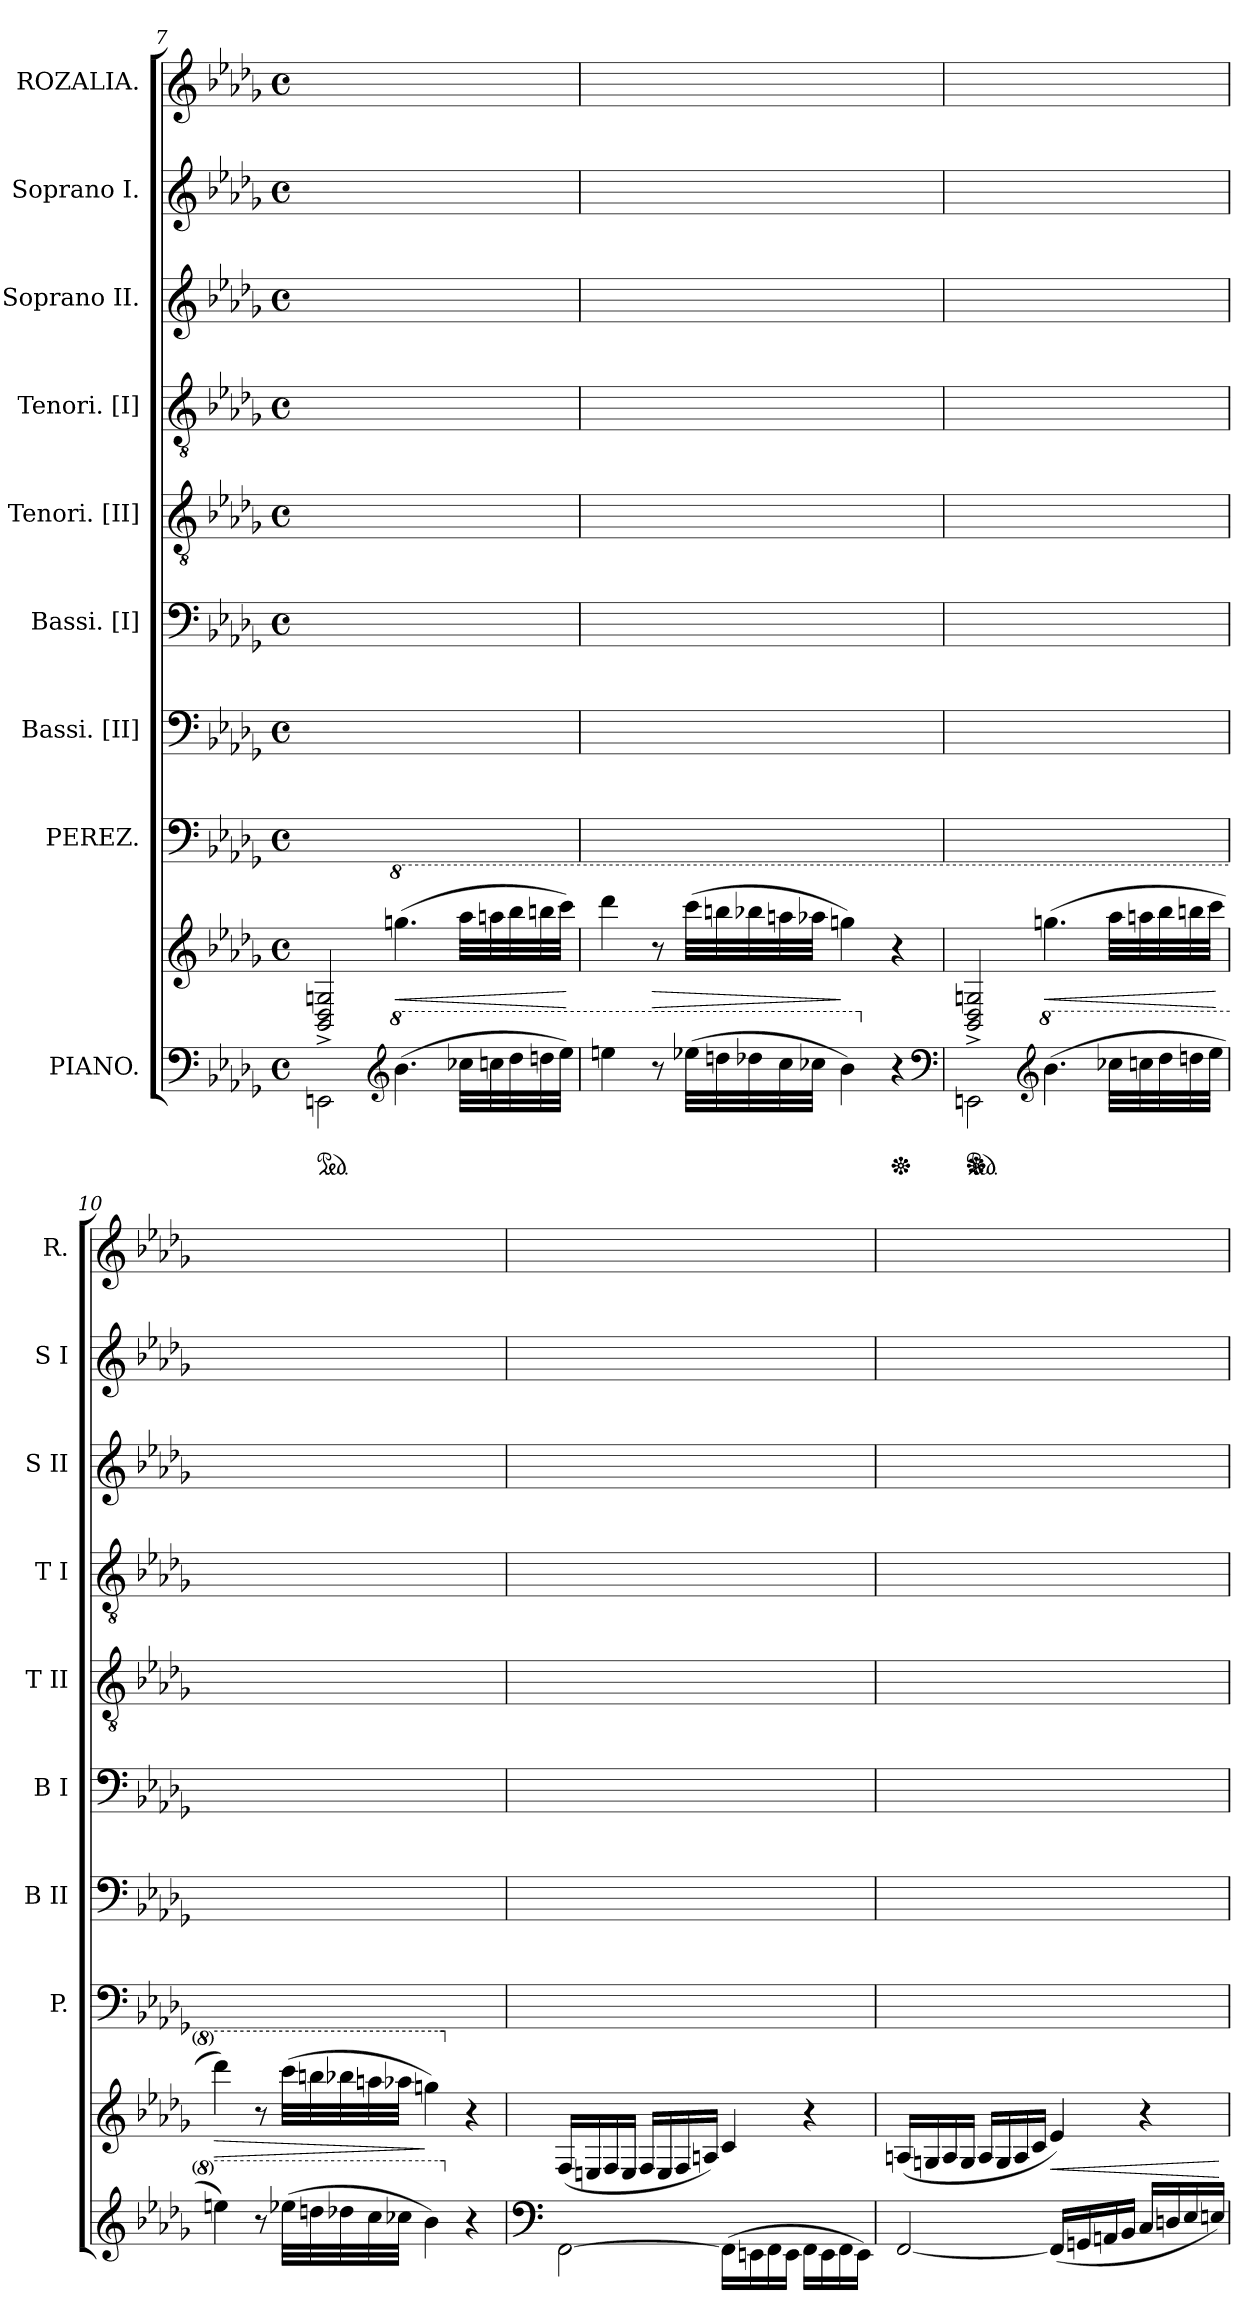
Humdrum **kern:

**kern	**kern	**dynam	**kern	**kern	**kern	**kern	**kern	**kern	**kern	**kern
*part9	*part9	*part9	*part8	*part7	*part6	*part5	*part4	*part3	*part2	*part1
*staff10	*staff9	*staff9/10	*staff8	*staff7	*staff6	*staff5	*staff4	*staff3	*staff2	*staff1
*I"PIANO.	*	*	*I"PEREZ.	*I"Bassi. [II]	*I"Bassi. [I]	*I"Tenori. [II]	*I"Tenori. [I]	*I"Soprano II.	*I"Soprano I.	*I"ROZALIA.
*	*	*	*I'P.	*I'B II	*I'B I	*I'T II	*I'T I	*I'S II	*I'S I	*I'R.
*clefF4	*clefG2	*	*clefF4	*clefF4	*clefF4	*clefGv2	*clefGv2	*clefG2	*clefG2	*clefG2
*k[b-e-a-d-g-]	*k[b-e-a-d-g-]	*	*k[b-e-a-d-g-]	*k[b-e-a-d-g-]	*k[b-e-a-d-g-]	*k[b-e-a-d-g-]	*k[b-e-a-d-g-]	*k[b-e-a-d-g-]	*k[b-e-a-d-g-]	*k[b-e-a-d-g-]
*b-:	*b-:	*	*b-:	*b-:	*b-:	*b-:	*b-:	*b-:	*b-:	*b-:
*M4/4	*M4/4	*	*M4/4	*M4/4	*M4/4	*M4/4	*M4/4	*M4/4	*M4/4	*M4/4
*met(c)	*met(c)	*	*met(c)	*met(c)	*met(c)	*met(c)	*met(c)	*met(c)	*met(c)	*met(c)
*ped	*	*	*	*	*	*	*	*	*	*
=7	=7	=7	=7	=7	=7	=7	=7	=7	=7	=7
2EEn\	2BB-^>/ 2D-^>/ 2Gn^>/	.	1ryy	1ryy	1ryy	1ryy	1ryy	1ryy	1ryy	1ryy
*clefG2	*	*	*	*	*	*	*	*	*	*
*8va	*	*	*	*	*	*	*	*	*	*
*	*8va	*	*	*	*	*	*	*	*	*
(>4.bb-\	(>4.gggn\	<	.	.	.	.	.	.	.	.
*Xtuplet	*Xtuplet	*	*	*	*	*	*	*	*	*
40ccc-X\LLL	40aaa-\LLL	.	.	.	.	.	.	.	.	.
40cccn\	40aaan\	.	.	.	.	.	.	.	.	.
40ddd-\	40bbb-\	.	.	.	.	.	.	.	.	.
40dddn\	40bbbn\	.	.	.	.	.	.	.	.	.
40eee-\JJJ)	40cccc\JJJ)	.	.	.	.	.	.	.	.	.
.	.	[	.	.	.	.	.	.	.	.
=8	=8	=8	=8	=8	=8	=8	=8	=8	=8	=8
4eeen\	4dddd-\	.	1ryy	1ryy	1ryy	1ryy	1ryy	1ryy	1ryy	1ryy
8r	8r	>	.	.	.	.	.	.	.	.
(>40eee-X\LLL	(>40cccc\LLL	.	.	.	.	.	.	.	.	.
40dddn\	40bbbn\	.	.	.	.	.	.	.	.	.
40ddd-X\	40bbb-X\	.	.	.	.	.	.	.	.	.
40ccc\	40aaan\	.	.	.	.	.	.	.	.	.
40ccc-X\JJJ	40aaa-X\JJJ	.	.	.	.	.	.	.	.	.
4bb-\)	4gggn\)	]	.	.	.	.	.	.	.	.
*X8va	*	*	*	*	*	*	*	*	*	*
*Xped	*	*	*	*	*	*	*	*	*	*
4r	4r	.	.	.	.	.	.	.	.	.
*clefF4	*	*	*	*	*	*	*	*	*	*
=9	=9	=9	=9	=9	=9	=9	=9	=9	=9	=9
*ped	*	*	*	*	*	*	*	*	*	*
*Xped	*	*	*	*	*	*	*	*	*	*
2EEn\	2B-^>/ 2d-^>/ 2gn^>/	.	1ryy	1ryy	1ryy	1ryy	1ryy	1ryy	1ryy	1ryy
*clefG2	*	*	*	*	*	*	*	*	*	*
*8va	*	*	*	*	*	*	*	*	*	*
(>4.bb-\	(>4.gggn\	<	.	.	.	.	.	.	.	.
40ccc-X\LLL	40aaa-\LLL	.	.	.	.	.	.	.	.	.
40cccn\	40aaan\	.	.	.	.	.	.	.	.	.
40ddd-\	40bbb-\	.	.	.	.	.	.	.	.	.
40dddn\	40bbbn\	.	.	.	.	.	.	.	.	.
40eee-\JJJ	40cccc\JJJ	.	.	.	.	.	.	.	.	.
.	.	[	.	.	.	.	.	.	.	.
=10	=10	=10	=10	=10	=10	=10	=10	=10	=10	=10
4eeen\)	4dddd-\)	>	1ryy	1ryy	1ryy	1ryy	1ryy	1ryy	1ryy	1ryy
8r	8r	.	.	.	.	.	.	.	.	.
(>40eee-X\LLL	(>40cccc\LLL	.	.	.	.	.	.	.	.	.
40dddn\	40bbbn\	.	.	.	.	.	.	.	.	.
40ddd-X\	40bbb-X\	.	.	.	.	.	.	.	.	.
40ccc\	40aaan\	.	.	.	.	.	.	.	.	.
40ccc-X\JJJ	40aaa-X\JJJ	.	.	.	.	.	.	.	.	.
4bb-\)	4gggn\)	]	.	.	.	.	.	.	.	.
*X8va	*	*	*	*	*	*	*	*	*	*
*	*X8va	*	*	*	*	*	*	*	*	*
4r	4r	.	.	.	.	.	.	.	.	.
=11	=11	=11	=11	=11	=11	=11	=11	=11	=11	=11
*clefF4	*	*	*	*	*	*	*	*	*	*
[2FF\	(>16F/LL	.	1ryy	1ryy	1ryy	1ryy	1ryy	1ryy	1ryy	1ryy
.	16En/	.	.	.	.	.	.	.	.	.
.	16F/	.	.	.	.	.	.	.	.	.
.	16E/JJ	.	.	.	.	.	.	.	.	.
.	16F/LL	.	.	.	.	.	.	.	.	.
.	16E/	.	.	.	.	.	.	.	.	.
.	16F/	.	.	.	.	.	.	.	.	.
.	16An/JJ)	.	.	.	.	.	.	.	.	.
(>16FF\LL]	4c/	.	.	.	.	.	.	.	.	.
16EEn\	.	.	.	.	.	.	.	.	.	.
16FF\	.	.	.	.	.	.	.	.	.	.
16EE\JJ	.	.	.	.	.	.	.	.	.	.
16FF\LL	4r	.	.	.	.	.	.	.	.	.
16EE\	.	.	.	.	.	.	.	.	.	.
16FF\	.	.	.	.	.	.	.	.	.	.
16EE\JJ)	.	.	.	.	.	.	.	.	.	.
=12	=12	=12	=12	=12	=12	=12	=12	=12	=12	=12
[2FF/	(<16An/LL	.	1ryy	1ryy	1ryy	1ryy	1ryy	1ryy	1ryy	1ryy
.	16Gn/	.	.	.	.	.	.	.	.	.
.	16A/	.	.	.	.	.	.	.	.	.
.	16G/JJ	.	.	.	.	.	.	.	.	.
.	16A/LL	.	.	.	.	.	.	.	.	.
.	16G/	.	.	.	.	.	.	.	.	.
.	16A/	.	.	.	.	.	.	.	.	.
.	16c/JJ	.	.	.	.	.	.	.	.	.
(<16FF/LL]	4e-/)	<	.	.	.	.	.	.	.	.
16GGn/	.	.	.	.	.	.	.	.	.	.
16AAn/	.	.	.	.	.	.	.	.	.	.
16BB-/JJ	.	.	.	.	.	.	.	.	.	.
16C/LL	4r	.	.	.	.	.	.	.	.	.
16Dn/	.	.	.	.	.	.	.	.	.	.
16E-/	.	.	.	.	.	.	.	.	.	.
16En/JJ)	.	.	.	.	.	.	.	.	.	.
.	.	[	.	.	.	.	.	.	.	.
=	=	=	=	=	=	=	=	=	=	=
*-	*-	*-	*-	*-	*-	*-	*-	*-	*-	*-
